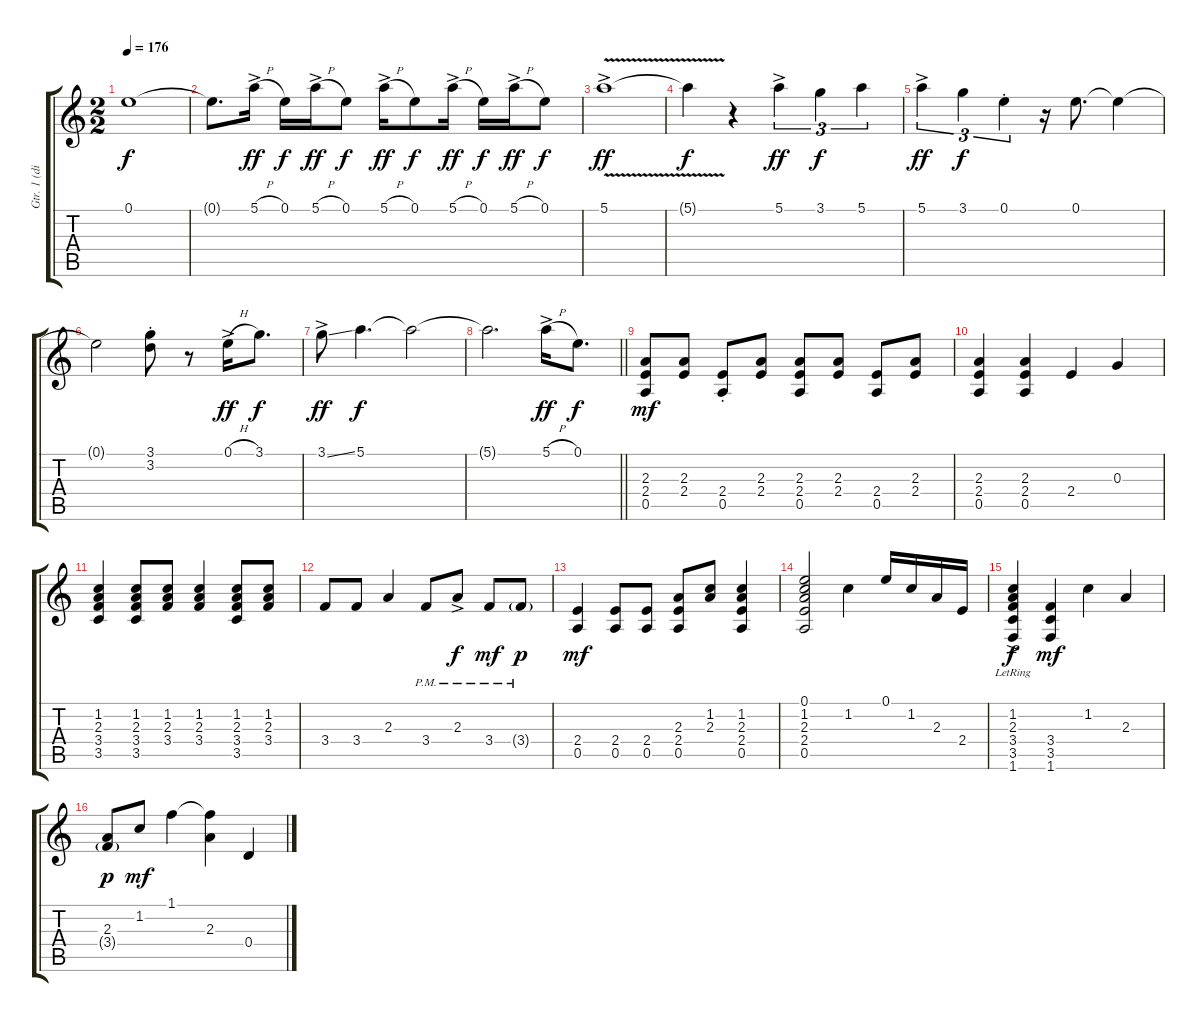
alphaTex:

\track ("Gtr. 1 (dist. elec)" "Gtr. 1 (di") {instrument distortionguitar}
\staff {score tabs}
\tuning (E4 B3 G3 D3 A2 E2) {hide}
\ts (2 2)
\tempo 176
\clef g2
\ks c
0.1{t}.1{dy f} |
0.1{t}.8{d} 5.1{h ac}.16{dy ff} 0.1.16{dy f} 5.1{h ac}.16{dy ff} 0.1.8{dy f} 5.1{h ac}.16{dy ff} 0.1.8{dy f} 5.1{h ac}.16{dy ff} 0.1.16{dy f} 5.1{h ac}.16{dy ff} 0.1.8{dy f} |
5.1{v ac}.1{dy ff} |
5.1{t}.4{dy f} r.4 5.1{ac}.4{tu (3 2) dy ff} 3.1.4{tu (3 2) dy f} 5.1.4{tu (3 2)} |
5.1{ac}.4{tu (3 2) dy ff} 3.1.4{tu (3 2) dy f} 0.1{st}.4{tu (3 2)} r.16 0.1.8{d} 0.1{t}.4 |
0.1{t}.2 (3.1{st} 3.2{st}).8 r.8 0.1{h ac}.16{dy ff} 3.1.8{d dy f} |
3.1{ss ac}.8{dy ff} 5.1.4{d dy f} 5.1{t}.2 |
\barLineRight lightlight
5.1{t}.2{d} 5.1{h ac}.16{dy ff} 0.1.8{d dy f} |
(2.3 2.4 0.5).8{dy mf} (2.3 2.4).8 (2.4{st} 0.5{st}).8 (2.3 2.4).8 (2.3 2.4 0.5).8 (2.3 2.4).8 (2.4 0.5).8 (2.3 2.4).8 |
(2.3 2.4 0.5).4 (2.3 2.4 0.5).4 2.4.4 0.3.4 |
(1.2 2.3 3.4 3.5).4 (1.2 2.3 3.4 3.5).8 (1.2 2.3 3.4).8 (1.2 2.3 3.4).4 (1.2 2.3 3.4 3.5).8 (1.2 2.3 3.4).8 |
3.4.8 3.4.8 2.3.4 3.4{pm}.8 2.3{ac pm}.8{dy f} 3.4{pm}.8{dy mf} 3.4{g pm}.8{dy p} |
(2.4 0.5).4{dy mf} (2.4 0.5).8 (2.4 0.5).8 (2.3 2.4 0.5).8 (1.2 2.3).8 (1.2 2.3 2.4 0.5).4 |
(0.1 1.2 2.3 2.4 0.5).2 1.2.4 0.1.16 1.2.16 2.3.16 2.4.16 |
(1.2{ac lr} 2.3{ac lr} 3.4{ac lr} 3.5{ac lr} 1.6{ac lr}).4{dy f} (3.4 3.5 1.6).4{dy mf} 1.2.4 2.3.4 |
(2.3 3.4{g}).8{dy p} 1.2.8{dy mf} 1.1.4 (1.1{t} 2.3).4 0.4.4
